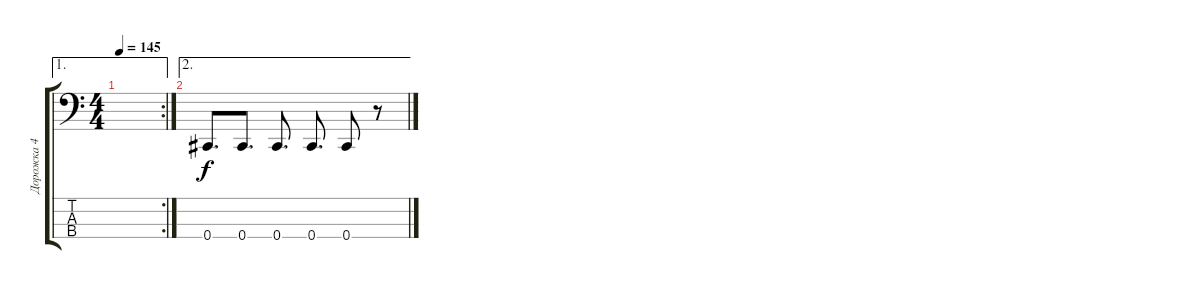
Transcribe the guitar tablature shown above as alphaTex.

\track ("Дорожка 4" "Дорожка 4") {instrument electricbassfinger}
\staff {score tabs}
\tuning (E2 B1 Gb1 Db1) {hide}
\ae 1
\rc 2
\ts (4 4)
\tempo 145
\clef f4
\ks c
|
\ae 2
0.4.8{d} 0.4.8{d} 0.4.8{d} 0.4.8{d} 0.4.8 r.8
